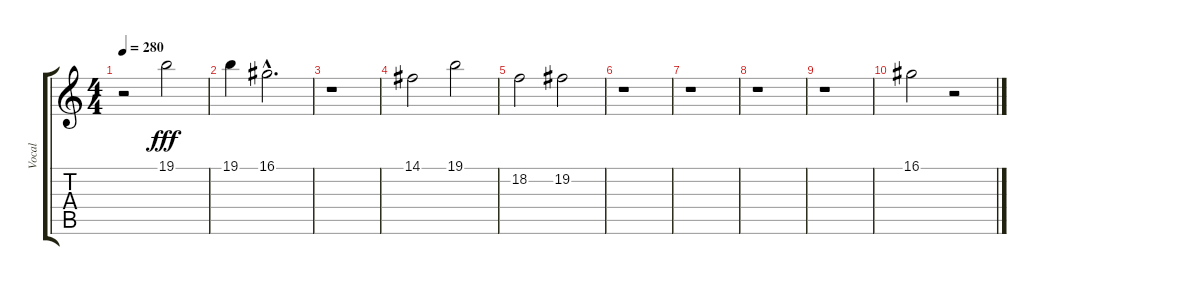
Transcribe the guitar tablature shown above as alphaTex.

\track ("Vocal" "Vocal") {instrument synthvoice}
\staff {score tabs}
\tuning (E4 B3 G3 D3 A2 E2) {hide}
\ts (4 4)
\tempo 280
\clef g2
\ks c
r.2{dy fff} 19.1.2 |
19.1.4 16.1{hac}.2{d} |
r.1 |
14.1.2 19.1.2 |
18.2.2 19.2.2 |
r.1 |
r.1 |
r.1 |
r.1 |
16.1.2 r.2
